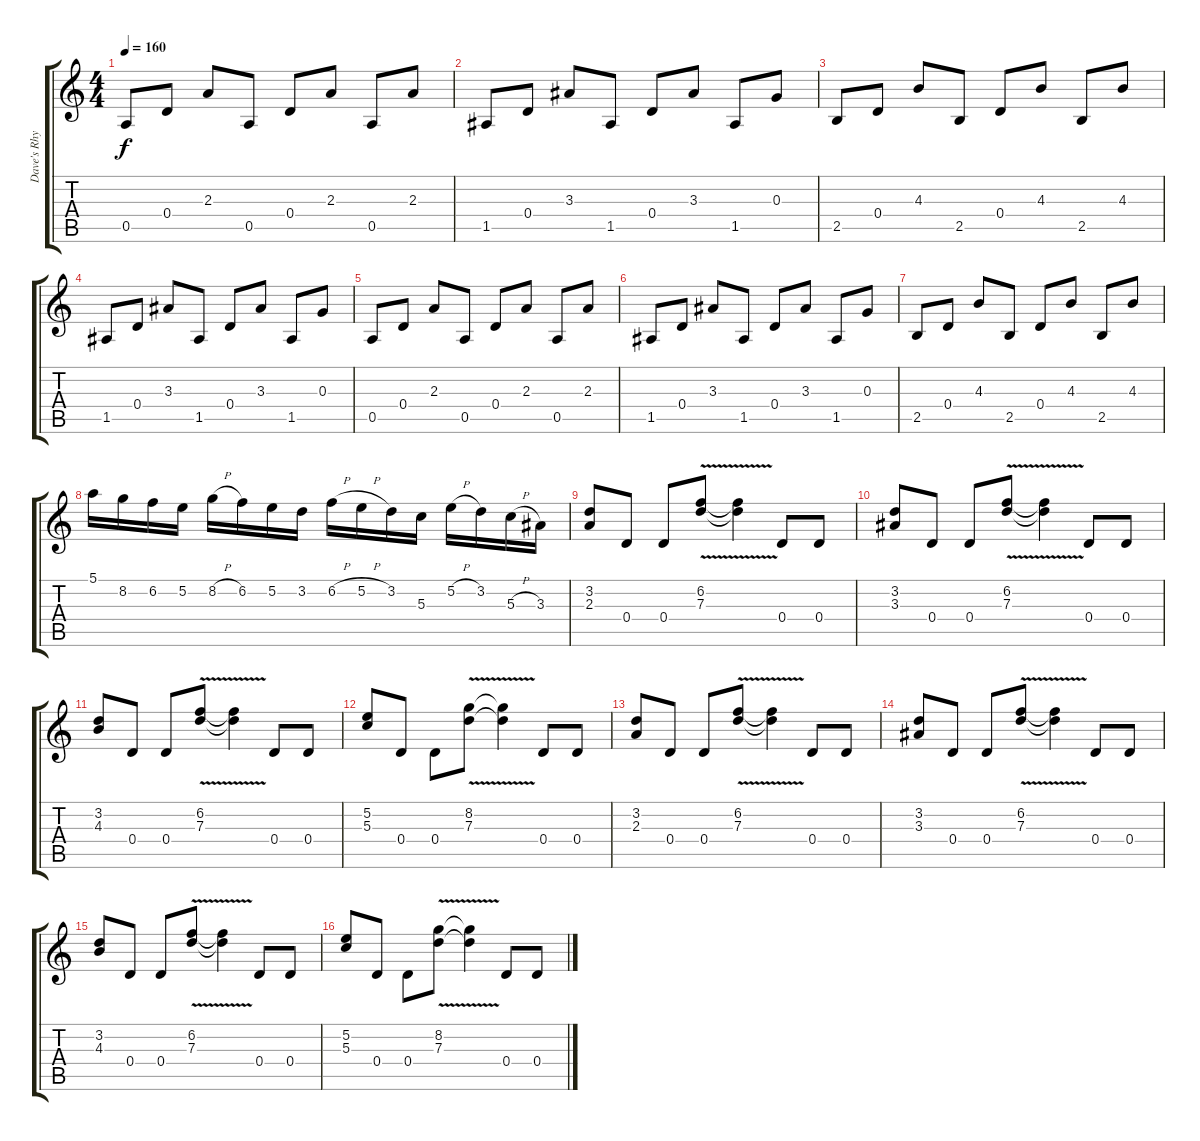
\track ("Dave's Rhythm" "Dave's Rhy") {instrument distortionguitar}
\staff {score tabs}
\tuning (E4 B3 G3 D3 A2 E2) {hide}
\ts (4 4)
\tempo 160
\clef g2
\ks c
0.5.8{dy f} 0.4.8 2.3.8 0.5.8 0.4.8 2.3.8 0.5.8 2.3.8 |
1.5.8 0.4.8 3.3.8 1.5.8 0.4.8 3.3.8 1.5.8 0.3.8 |
2.5.8 0.4.8 4.3.8 2.5.8 0.4.8 4.3.8 2.5.8 4.3.8 |
1.5.8 0.4.8 3.3.8 1.5.8 0.4.8 3.3.8 1.5.8 0.3.8 |
0.5.8 0.4.8 2.3.8 0.5.8 0.4.8 2.3.8 0.5.8 2.3.8 |
1.5.8 0.4.8 3.3.8 1.5.8 0.4.8 3.3.8 1.5.8 0.3.8 |
2.5.8 0.4.8 4.3.8 2.5.8 0.4.8 4.3.8 2.5.8 4.3.8 |
5.1.16 8.2.16 6.2.16 5.2.16 8.2{h}.16 6.2.16 5.2.16 3.2.16 6.2{h}.16 5.2{h}.16 3.2.16 5.3.16 5.2{h}.16 3.2.16 5.3{h}.16 3.3.16 |
(3.2 2.3).8 0.4.8 0.4.8 (6.2{v} 7.3{v}).8 (6.2{t} 7.3{t}).4 0.4.8 0.4.8 |
(3.2 3.3).8 0.4.8 0.4.8 (6.2{v} 7.3{v}).8 (6.2{t} 7.3{t}).4 0.4.8 0.4.8 |
(3.2 4.3).8 0.4.8 0.4.8 (6.2{v} 7.3{v}).8 (6.2{t} 7.3{t}).4 0.4.8 0.4.8 |
(5.2 5.3).8 0.4.8 0.4.8 (8.2{v} 7.3{v}).8 (8.2{t} 7.3{t}).4 0.4.8 0.4.8 |
(3.2 2.3).8 0.4.8 0.4.8 (6.2{v} 7.3{v}).8 (6.2{t} 7.3{t}).4 0.4.8 0.4.8 |
(3.2 3.3).8 0.4.8 0.4.8 (6.2{v} 7.3{v}).8 (6.2{t} 7.3{t}).4 0.4.8 0.4.8 |
(3.2 4.3).8 0.4.8 0.4.8 (6.2{v} 7.3{v}).8 (6.2{t} 7.3{t}).4 0.4.8 0.4.8 |
(5.2 5.3).8 0.4.8 0.4.8 (8.2{v} 7.3{v}).8 (8.2{t} 7.3{t}).4 0.4.8 0.4.8
